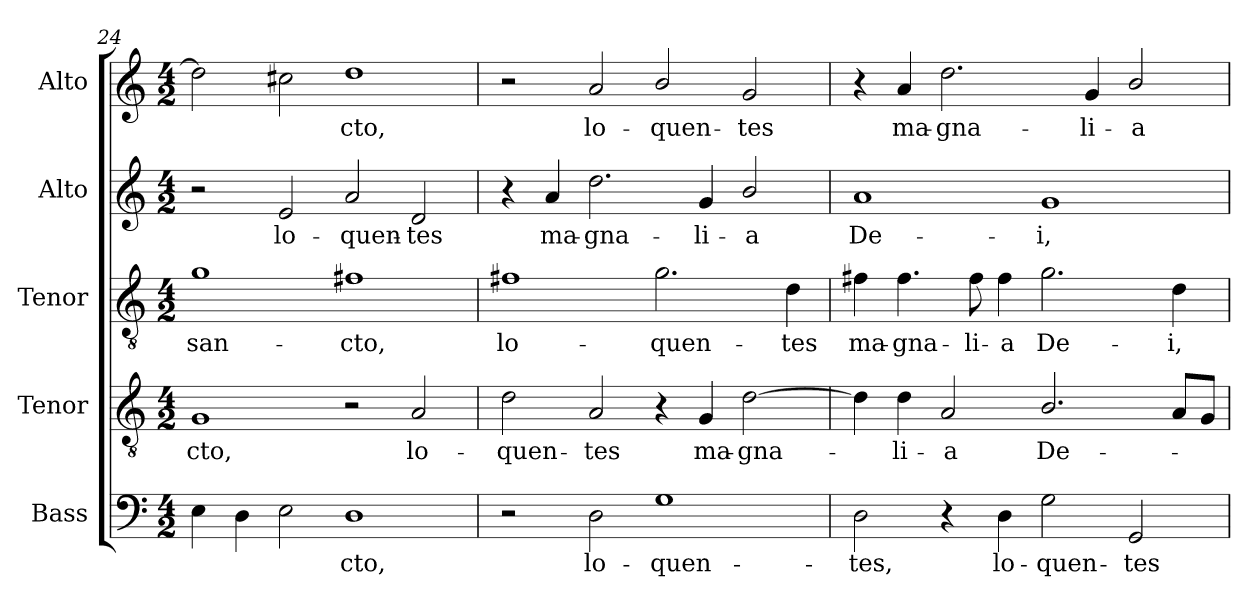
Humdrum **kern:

**kern	**text	**kern	**text	**kern	**text	**kern	**text	**kern	**text
*part5	*part5	*part4	*part4	*part3	*part3	*part2	*part2	*part1	*part1
*staff5	*staff5	*staff4	*staff4	*staff3	*staff3	*staff2	*staff2	*staff1	*staff1
*I"Bass	*	*I"Tenor	*	*I"Tenor	*	*I"Alto	*	*I"Alto	*
*I'B.	*	*I'T.	*	*I'T.	*	*I'A.	*	*I'A.	*
*clefF4	*	*clefGv2	*	*clefGv2	*	*clefG2	*	*clefG2	*
*	*	*ITrd7c12	*	*ITrd7c12	*	*	*	*	*
*k[]	*	*k[]	*	*k[]	*	*k[]	*	*k[]	*
*C:	*	*C:	*	*C:	*	*C:	*	*C:	*
*M4/2	*	*M4/2	*	*M4/2	*	*M4/2	*	*M4/2	*
=24	=24	=24	=24	=24	=24	=24	=24	=24	=24
!	!	!	!LO:LY:b:color=#000000	!	!	!	!	!	!
!	!	!	!	!	!LO:LY:b:color=#000000	!	!	!	!
4Ei\	.	1GGi	-cto,	1Gi	san-	2r	.	2ddi\]	.
4Di\	.	.	.	.	.	.	.	.	.
!	!	!	!	!	!	!	!LO:LY:b:color=#000000	!	!
2Ei\	.	.	.	.	.	2ei/	lo-	2cc#Xi\	.
!	!LO:LY:b:color=#000000	!	!	!	!	!	!	!	!
!	!	!	!	!	!LO:LY:b:color=#000000	!	!	!	!
!	!	!	!	!	!	!	!LO:LY:b:color=#000000	!	!
!	!	!	!	!	!	!	!	!	!LO:LY:b:color=#000000
1Di	-cto,	2r	.	1F#Xi	-cto,	2ai/	-quen-	1ddi	-cto,
!	!	!	!LO:LY:b:color=#000000	!	!	!	!	!	!
!	!	!	!	!	!	!	!LO:LY:b:color=#000000	!	!
.	.	2AAi/	lo-	.	.	2di/	-tes	.	.
=25	=25	=25	=25	=25	=25	=25	=25	=25	=25
!	!	!	!LO:LY:b:color=#000000	!	!	!	!	!	!
!	!	!	!	!	!LO:LY:b:color=#000000	!	!	!	!
2r	.	2Di\	-quen-	1F#Xi	lo-	4r	.	2r	.
!	!	!	!	!	!	!	!LO:LY:b:color=#000000	!	!
.	.	.	.	.	.	4ai/	ma-	.	.
!	!LO:LY:b:color=#000000	!	!	!	!	!	!	!	!
!	!	!	!LO:LY:b:color=#000000	!	!	!	!	!	!
!	!	!	!	!	!	!	!LO:LY:b:color=#000000	!	!
!	!	!	!	!	!	!	!	!	!LO:LY:b:color=#000000
2Di\	lo-	2AAi/	-tes	.	.	2.ddi\	-gna-	2ai/	lo-
!	!LO:LY:b:color=#000000	!	!	!	!	!	!	!	!
!	!	!	!	!	!LO:LY:b:color=#000000	!	!	!	!
!	!	!	!	!	!	!	!	!	!LO:LY:b:color=#000000
1Gi	-quen-	4r	.	2.Gi\	-quen-	.	.	2bi/	-quen-
!	!	!	!LO:LY:b:color=#000000	!	!	!	!	!	!
!	!	!	!	!	!	!	!LO:LY:b:color=#000000	!	!
.	.	4GGi/	ma-	.	.	4gi/	-li-	.	.
!	!	!	!LO:LY:b:color=#000000	!	!	!	!	!	!
!	!	!	!	!	!	!	!LO:LY:b:color=#000000	!	!
!	!	!	!	!	!	!	!	!	!LO:LY:b:color=#000000
.	.	[2Di\	-gna-	.	.	2bi/	-a	2gi/	-tes
!	!	!	!	!	!LO:LY:b:color=#000000	!	!	!	!
.	.	.	.	4Di\	-tes	.	.	.	.
=26	=26	=26	=26	=26	=26	=26	=26	=26	=26
!	!LO:LY:b:color=#000000	!	!	!	!	!	!	!	!
!	!	!	!	!	!LO:LY:b:color=#000000	!	!	!	!
!	!	!	!	!	!	!	!LO:LY:b:color=#000000	!	!
2Di\	-tes,	4Di\]	.	4F#Xi\	ma-	1ai	De-	4r	.
!	!	!	!LO:LY:b:color=#000000	!	!	!	!	!	!
!	!	!	!	!	!LO:LY:b:color=#000000	!	!	!	!
!	!	!	!	!	!	!	!	!	!LO:LY:b:color=#000000
.	.	4Di\	-li-	4.F#i\	-gna-	.	.	4ai/	ma-
!	!	!	!LO:LY:b:color=#000000	!	!	!	!	!	!
!	!	!	!	!	!	!	!	!	!LO:LY:b:color=#000000
4r	.	2AAi/	-a	.	.	.	.	2.ddi\	-gna-
!	!	!	!	!	!LO:LY:b:color=#000000	!	!	!	!
.	.	.	.	8F#i\	-li-	.	.	.	.
!	!LO:LY:b:color=#000000	!	!	!	!	!	!	!	!
!	!	!	!	!	!LO:LY:b:color=#000000	!	!	!	!
4Di\	lo-	.	.	4F#i\	-a	.	.	.	.
!	!LO:LY:b:color=#000000	!	!	!	!	!	!	!	!
!	!	!	!LO:LY:b:color=#000000	!	!	!	!	!	!
!	!	!	!	!	!LO:LY:b:color=#000000	!	!	!	!
!	!	!	!	!	!	!	!LO:LY:b:color=#000000	!	!
2Gi\	-quen-	2.BBi/	De-	2.Gi\	De-	1gi	-i,	.	.
!	!	!	!	!	!	!	!	!	!LO:LY:b:color=#000000
.	.	.	.	.	.	.	.	4gi/	-li-
!	!LO:LY:b:color=#000000	!	!	!	!	!	!	!	!
!	!	!	!	!	!	!	!	!	!LO:LY:b:color=#000000
2GGi/	-tes	.	.	.	.	.	.	2bi/	-a
!	!	!	!	!	!LO:LY:b:color=#000000	!	!	!	!
.	.	8AAi/L	.	4Di\	-i,	.	.	.	.
.	.	8GGi/J	.	.	.	.	.	.	.
=	=	=	=	=	=	=	=	=	=
*-	*-	*-	*-	*-	*-	*-	*-	*-	*-
